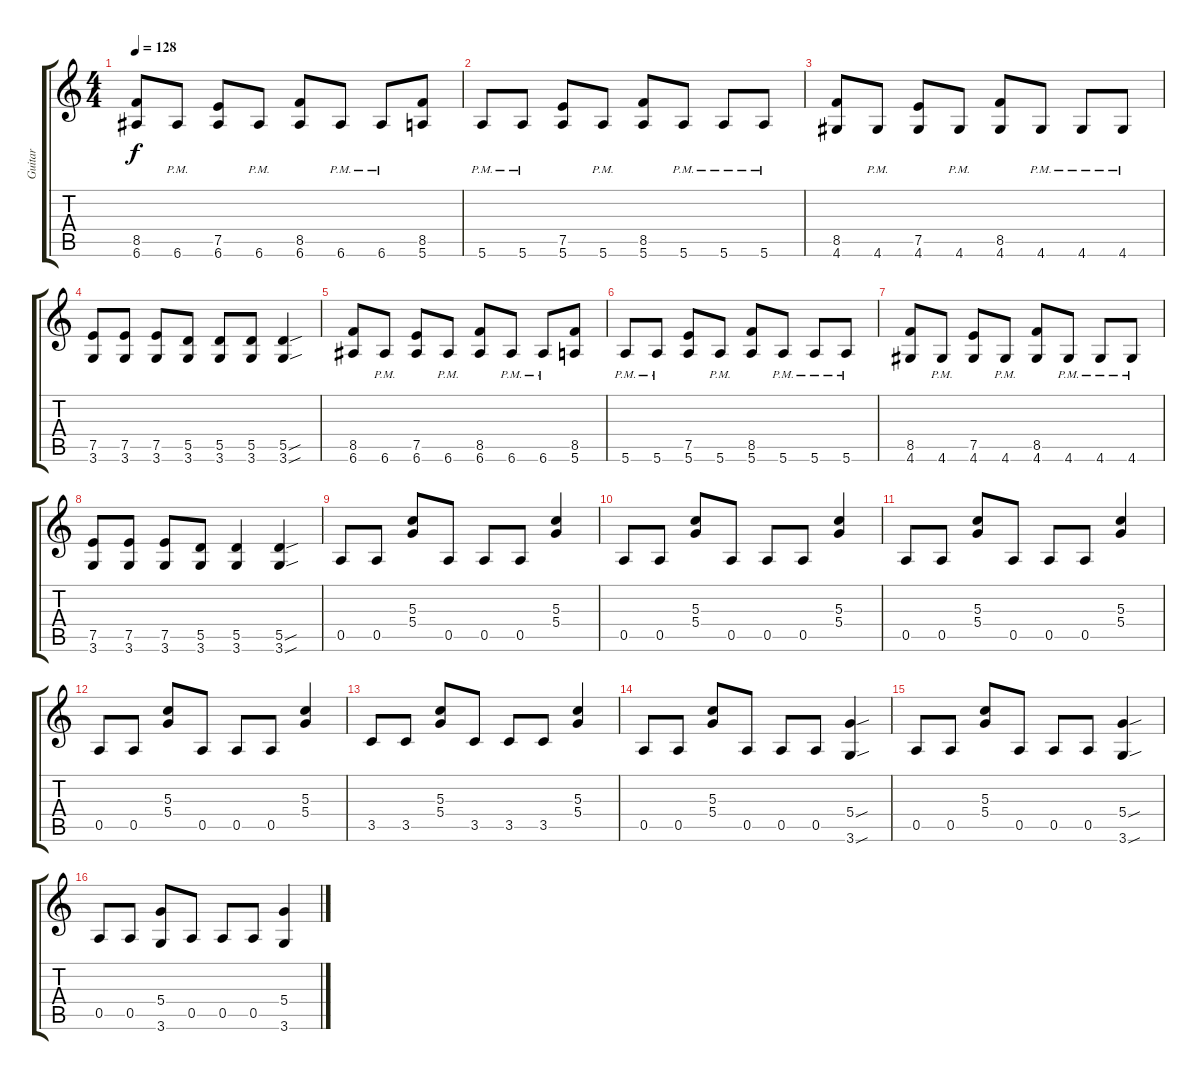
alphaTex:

\track ("Guitar" "Guitar") {instrument distortionguitar}
\staff {score tabs}
\tuning (E4 B3 G3 D3 A2 E2) {hide}
\ts (4 4)
\tempo 128
\clef g2
\ks c
(8.5 6.6).8{dy f} 6.6{pm}.8 (7.5 6.6).8 6.6{pm}.8 (8.5 6.6).8 6.6{pm}.8 6.6{pm}.8 (8.5 5.6).8 |
5.6{pm}.8 5.6{pm}.8 (7.5 5.6).8 5.6{pm}.8 (8.5 5.6).8 5.6{pm}.8 5.6{pm}.8 5.6{pm}.8 |
(8.5 4.6).8 4.6{pm}.8 (7.5 4.6).8 4.6{pm}.8 (8.5 4.6).8 4.6{pm}.8 4.6{pm}.8 4.6{pm}.8 |
(7.5 3.6).8 (7.5 3.6).8 (7.5 3.6).8 (5.5 3.6).8 (5.5 3.6).8 (5.5 3.6).8 (5.5{sou} 3.6{sou}).4 |
(8.5 6.6).8 6.6{pm}.8 (7.5 6.6).8 6.6{pm}.8 (8.5 6.6).8 6.6{pm}.8 6.6{pm}.8 (8.5 5.6).8 |
5.6{pm}.8 5.6{pm}.8 (7.5 5.6).8 5.6{pm}.8 (8.5 5.6).8 5.6{pm}.8 5.6{pm}.8 5.6{pm}.8 |
(8.5 4.6).8 4.6{pm}.8 (7.5 4.6).8 4.6{pm}.8 (8.5 4.6).8 4.6{pm}.8 4.6{pm}.8 4.6{pm}.8 |
(7.5 3.6).8 (7.5 3.6).8 (7.5 3.6).8 (5.5 3.6).8 (5.5 3.6).4 (5.5{sou} 3.6{sou}).4 |
0.5.8 0.5.8 (5.3 5.4).8 0.5.8 0.5.8 0.5.8 (5.3 5.4).4 |
0.5.8 0.5.8 (5.3 5.4).8 0.5.8 0.5.8 0.5.8 (5.3 5.4).4 |
0.5.8 0.5.8 (5.3 5.4).8 0.5.8 0.5.8 0.5.8 (5.3 5.4).4 |
0.5.8 0.5.8 (5.3 5.4).8 0.5.8 0.5.8 0.5.8 (5.3 5.4).4 |
3.5.8 3.5.8 (5.3 5.4).8 3.5.8 3.5.8 3.5.8 (5.3 5.4).4 |
0.5.8 0.5.8 (5.3 5.4).8 0.5.8 0.5.8 0.5.8 (5.4{sou} 3.6{sou}).4 |
0.5.8 0.5.8 (5.3 5.4).8 0.5.8 0.5.8 0.5.8 (5.4{sou} 3.6{sou}).4 |
0.5.8 0.5.8 (5.4 3.6).8 0.5.8 0.5.8 0.5.8 (5.4 3.6).4
